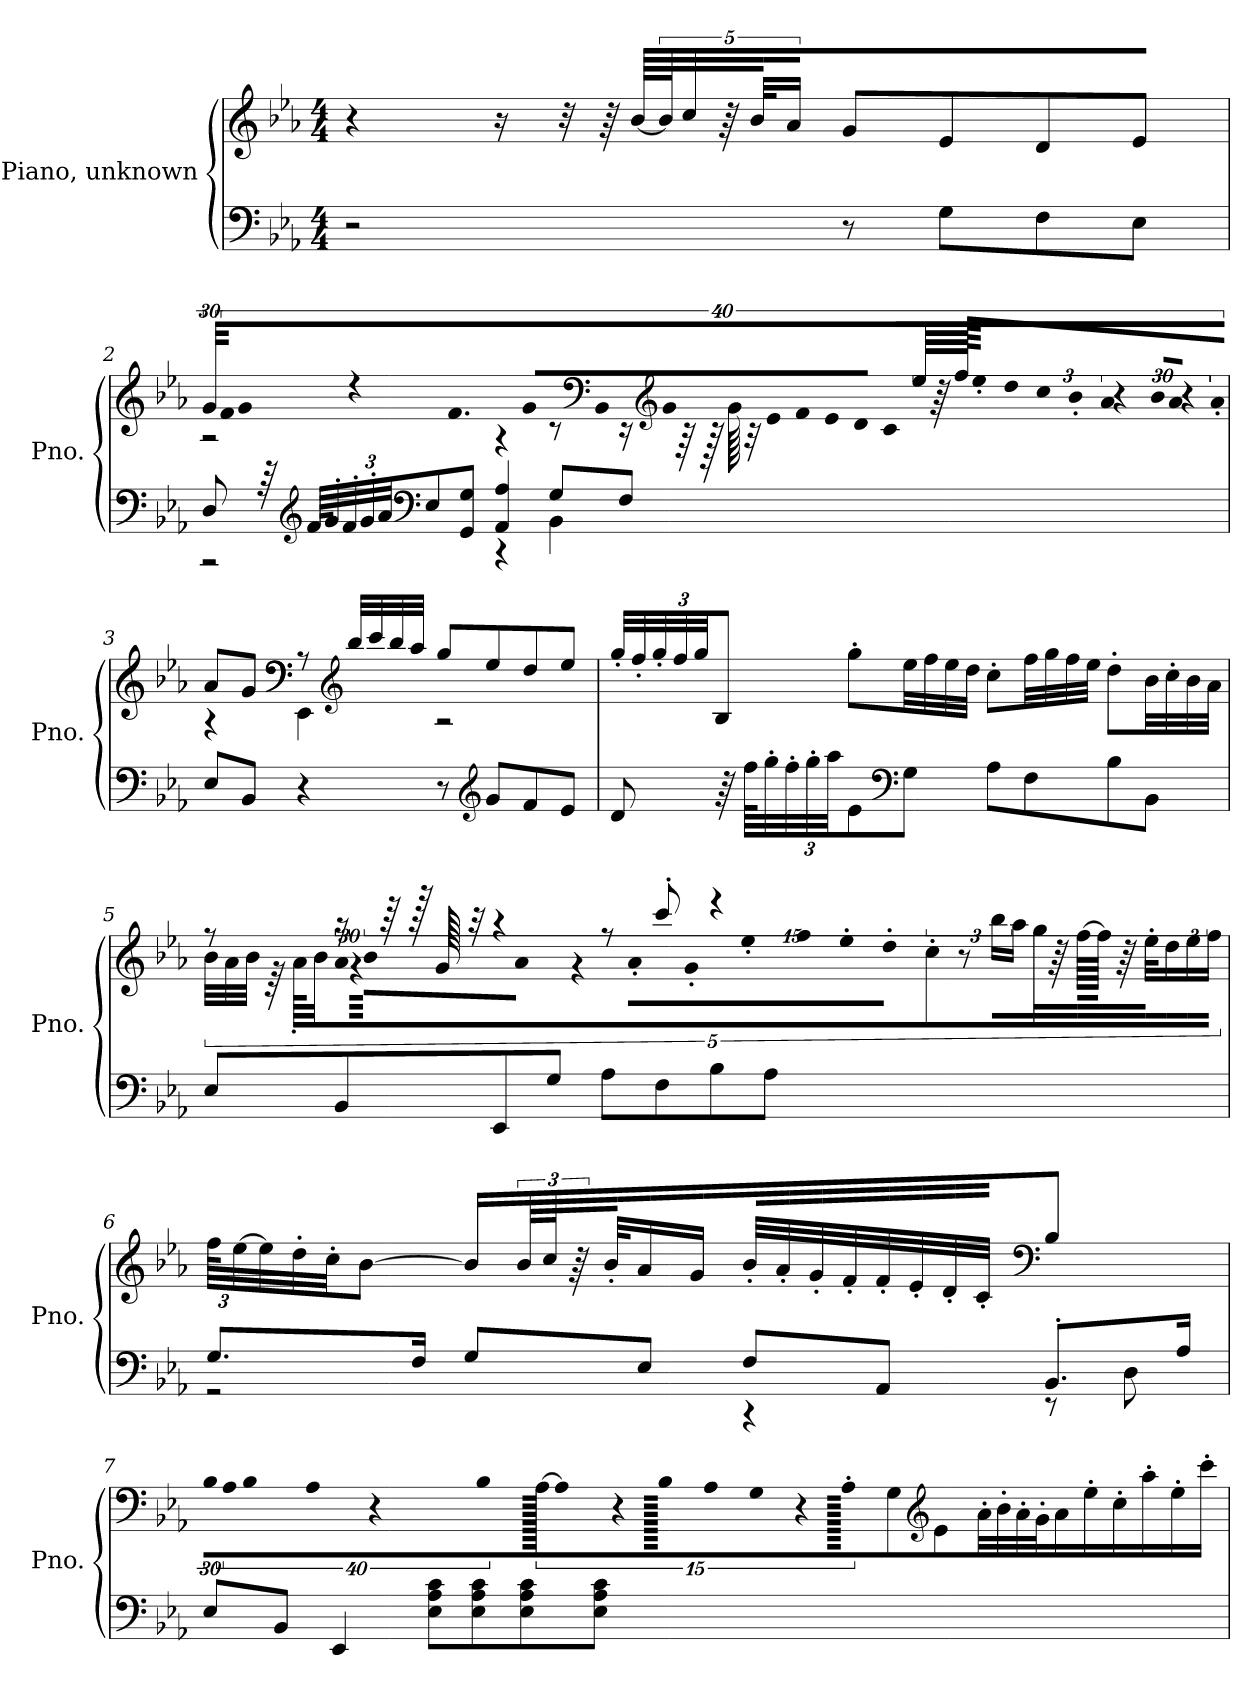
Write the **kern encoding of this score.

**kern	**kern
*part1	*part1
*staff2	*staff1
*I"Piano, unknown	*
*I'Pno.	*
*clefF4	*clefG2
*k[b-e-a-]	*k[b-e-a-]
*M4/4	*M4/4
*MM120	*MM120
=1	=1
2r	4r
.	16r
.	32r
.	64r
.	[64b-\LLLL
.	80b-\J]
.	40cc\JJJ
.	80r
.	40b-/KLL
.	20a-/JJ
8r	8g/L
8G\L	8e-/
8F\	8d/
8E-\J	8e-/J
!!LO:LB:g=z
=2	=2
*^	*
!	!	!LO:N:vis=64
*	*	*^
8D/	2r	960%17g/KLLL	2r
!	!	!LO:N:vis=32	!
.	.	640%23f/	.
!	!	!LO:N:vis=64	!
.	.	960%17g/JJJk	.
!	!	!LO:N:vis=128	!
.	.	1920%17r	.
!	!	!LO:N:vis=64.	!
.	.	640%17f/	.
.	.	1920ryy	.
!	!	!LO:N:vis=64	!
.	.	960%17g/KKKL	.
*	*	*clefF4	*
64r	.	8BB-/	.
*clefG2	*	*	*
64f/KLLL	.	.	.
32g'/	.	.	.
*Xbrackettup	*	*	*
48f'/	.	.	.
48g'/	.	.	.
48a-/JJ	.	.	.
*clefF4	*	*clefG2	*
8E-/	.	8g/	.
8GG/ 8G/J	.	32e-/LL	.
.	.	32f/	.
.	.	32e-/	.
.	.	32d/JJJ	.
4AA-/ 4A-/	4r	8c/L	4r
.	.	96ee-/Jkkk	.
.	.	96r	.
.	.	96ff/KLLL	.
.	.	32ee-'/	.
.	.	32dd/	.
.	.	32cc/JJ	.
8G/L	4BB-\	8b-'/	8r
!	!	!LO:N:vis=64	!
8F/J	.	960%17a-/Jkkk	16r
!	!	!LO:N:vis=64	!
.	.	960%17r	.
.	.	1920ryy	.
!	!	!LO:N:vis=64	!
.	.	960%17b-/LLLL	.
!	!	!LO:N:vis=64	!
.	.	960%17a-/JJJJ	.
.	.	.	64r
!	!	!LO:N:vis=32	!
.	.	640%23r	.
.	.	.	128r
.	.	.	128g\
.	.	.	32r
!	!	!LO:N:vis=64	!
.	.	960%17a-'/	.
*v	*v	*	*
!!LO:LB:g=z	!!
=3	=3	=3
8E-/L	8a-/L	4r
8BB-/J	8g/J	.
*	*clefF4	*
4r	8r	4EE-\
*	*clefG2	*
.	32bb-/LLL	.
.	32ccc/	.
.	32bb-/	.
.	32aa-/JJJ	.
8r	8gg/L	2r
*clefG2	*	*
8g/L	8ee-/	.
8f/	8dd/	.
8e-/J	8ee-/J	.
*	*v	*v
=4	=4
8d/	32gg'/LLL
.	32ff'/
*	*Xbrackettup
.	48gg'/
.	48ff/
.	48gg/JJ
64r	8B-/J
64ff\KLLL	.
32gg'\	.
48ff'\	.
48gg'\	.
48aa-\JJ	.
8e-\	8gg'\L
*clefF4	*
8G\J	32ee-\LL
.	32ff\
.	32ee-\
.	32dd\JJJ
8A-\L	8cc'\L
8F\	32ff\LL
.	32gg\
.	32ff\
.	32ee-\JJJ
8B-\	8dd'\L
8BB-\J	32b-\LL
.	32cc'\
.	32b-\
.	32a-\JJJ
!!LO:LB:g=z
=5	=5
*	*^
*	*	*brackettup
8E-/L	8r	40b-\LLL
.	.	40a-\
.	.	40b-\JJJ
.	.	80r
.	.	80a-'\KLLL
.	.	40b-\
!	!	!LO:N:vis=64
8BB-/	16r	960%17a-\JJJk
!	!	!LO:N:vis=64
.	.	960%17r
.	.	1920ryy
!	!	!LO:N:vis=64
.	.	960%17b-\LLLL
!	!	!LO:N:vis=64
.	.	960%17a-\JJJJ
.	64r	.
!	!	!LO:N:vis=32
.	.	640%23r
.	128r	.
.	128g/	.
.	32r	.
!	!	!LO:N:vis=64
.	.	960%17a-'\KKKL
8EE-/	4r	8g'\
8G/J	.	32ee-'\LL
.	.	32ff\
.	.	32ee-'\
.	.	32dd'\JJJ
8A-\L	8r	12cc'\
.	.	12r
8F\	8ccc'/	.
.	.	24bb-\LL
.	.	24aa-\JJ
8B-\	4r	32gg\
.	.	64r
.	.	[64ff\LLLL
.	.	64ff\JJJJ]
.	.	64r
.	.	32ee-'\KLL
*	*	*Xbrackettup
8A-\J	.	24dd\
.	.	24ee-\
.	.	24ff\JJ
*	*v	*v
!!LO:LB:g=z
=6	=6
*^	*
8.G/L	2r	96ff\KLLL
.	.	[48ee-\
.	.	32ee-\]
.	.	32dd'\
.	.	32cc'\JJ
.	.	[8b-\J
16F/Jk	.	.
8G/L	.	16b-\LL]
*	*	*brackettup
.	.	96b-\LL
.	.	96cc\JJJJ
.	.	96r
.	.	32b-'/KLL
8E-/J	.	16a-/
.	.	16g/JJ
8F/L	4r	32b-'/LLL
.	.	32a-'/
.	.	32g'/
.	.	32f'/
8AA-/J	.	32f'/
.	.	32e-'/
.	.	32d'/
.	.	32c'/JJJ
*	*	*clefF4
8.BB-'/L	8r	4B-\
.	8D\	.
16A-/Jk	.	.
*v	*v	*
!!LO:LB:g=z
=7	=7
!	!LO:N:vis=64
8E-/L	960%17B-\KLLL
!	!LO:N:vis=32
.	640%23A-\
!	!LO:N:vis=64
.	960%17B-\L
!	!LO:N:vis=64
.	960%17A-\JJJJ
!	!LO:N:vis=64
.	960%17r
.	1920ryy
!	!LO:N:vis=64
.	960%17B-\LLLL
8BB-/J	[1920A-\
.	640%11A-\JJJ]
!	!LO:N:vis=64
.	960%17r
.	1920ryy
!	!LO:N:vis=64
.	960%17B-\LLLL
!	!LO:N:vis=64
.	960%17A-\
!	!LO:N:vis=64
.	960%17G\JJJJ
!	!LO:N:vis=64
.	960%17r
.	1920ryy
!	!LO:N:vis=64
.	960%17A-'\KKKL
4EE-/	8G\
*	*clefG2
.	8e-\J
8E-\ 8A-\ 8c\L	32a-'\LLL
.	32b-'\
.	32a-'\
.	32g'\J
8E-\ 8A-\ 8c\	16a-\
.	16ee-'\JJ
8E-\ 8A-\ 8c\	16cc'\LL
.	16aa-'\
8E-\ 8A-\ 8c\J	16ee-'\
.	16ccc'\JJ
=	=
*-	*-
